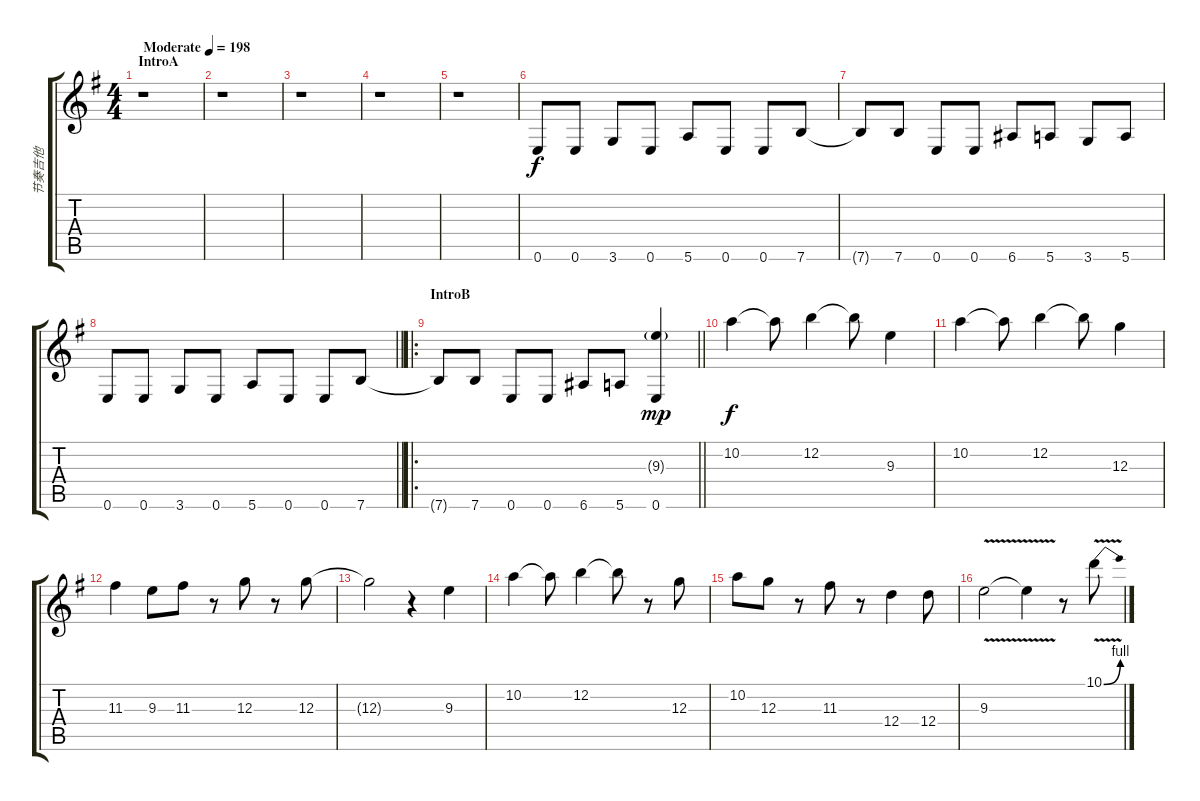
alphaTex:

\track ("节奏吉他" "节奏吉他") {instrument overdrivenguitar}
\staff {score tabs}
\tuning (E4 B3 G3 D3 A2 E2) {hide}
\ts (4 4)
\section ("" "IntroA")
\tempo (198 "Moderate")
\clef g2
\ks g
r.1{dy f instrument overdrivenguitar} |
r.1 |
r.1 |
r.1 |
r.1 |
0.6.8 0.6.8 3.6.8 0.6.8 5.6.8 0.6.8 0.6.8 7.6.8 |
7.6{t}.8 7.6.8 0.6.8 0.6.8 6.6.8 5.6.8 3.6.8 5.6.8 |
\barLineRight lightlight
0.6.8 0.6.8 3.6.8 0.6.8 5.6.8 0.6.8 0.6.8 7.6.8 |
\ro
\section ("" "IntroB")
\barLineRight lightlight
7.6{t}.8 7.6.8 0.6.8 0.6.8 6.6.8 5.6.8 (9.3{g} 0.6).4{dy mp} |
10.2.4{dy f} 10.2{t}.8 12.2.4 12.2{t}.8 9.3.4 |
10.2.4 10.2{t}.8 12.2.4 12.2{t}.8 12.3.4 |
11.3.4 9.3.8 11.3.8 r.8 12.3.8 r.8 12.3.8 |
12.3{t}.2 r.4 9.3.4 |
10.2.4 10.2{t}.8 12.2.4 12.2{t}.8 r.8 12.3.8 |
10.2.8 12.3.8 r.8 11.3.8 r.8 12.4.4 12.4.8 |
9.3{v}.2 9.3{t}.4 r.8 10.1{be (bend 0 0 60 4) v}.8
